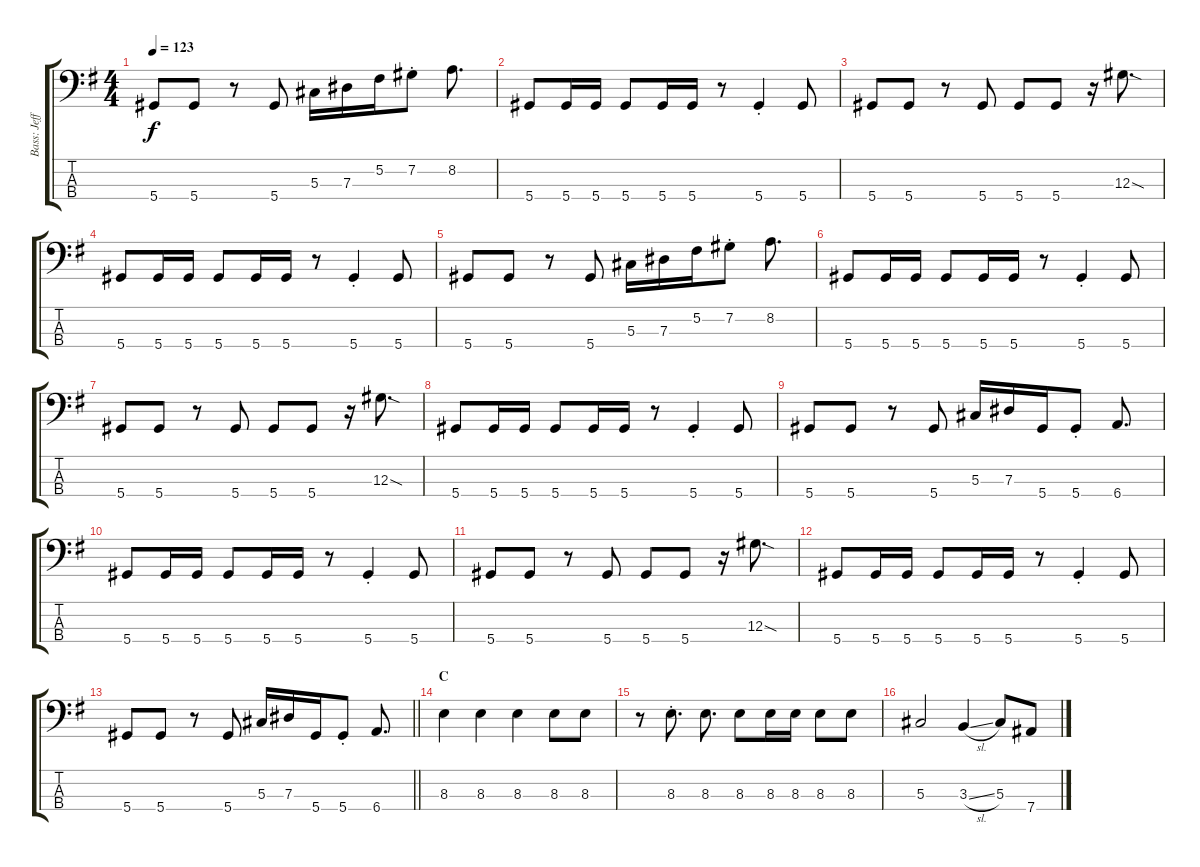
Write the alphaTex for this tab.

\track ("Bass: Jeff" "Bass: Jeff") {instrument electricbassfinger}
\staff {score tabs}
\tuning (Gb2 Db2 Ab1 Eb1) {hide}
\ts (4 4)
\tempo 123
\clef f4
\ks g
5.4.8{dy f} 5.4.8 r.8 5.4.8 5.3.16 7.3.16 5.2.16 7.2{st}.8 8.2.8{d} |
5.4.8 5.4.16 5.4.16 5.4.8 5.4.16 5.4.16 r.8 5.4{st}.4 5.4.8 |
5.4.8 5.4.8 r.8 5.4.8 5.4.8 5.4.8 r.16 12.3{sod}.8{d} |
5.4.8 5.4.16 5.4.16 5.4.8 5.4.16 5.4.16 r.8 5.4{st}.4 5.4.8 |
5.4.8 5.4.8 r.8 5.4.8 5.3.16 7.3.16 5.2.16 7.2{st}.8 8.2.8{d} |
5.4.8 5.4.16 5.4.16 5.4.8 5.4.16 5.4.16 r.8 5.4{st}.4 5.4.8 |
5.4.8 5.4.8 r.8 5.4.8 5.4.8 5.4.8 r.16 12.3{sod}.8{d} |
5.4.8 5.4.16 5.4.16 5.4.8 5.4.16 5.4.16 r.8 5.4{st}.4 5.4.8 |
5.4.8 5.4.8 r.8 5.4.8 5.3.16 7.3.16 5.4.16 5.4{st}.8 6.4.8{d} |
5.4.8 5.4.16 5.4.16 5.4.8 5.4.16 5.4.16 r.8 5.4{st}.4 5.4.8 |
5.4.8 5.4.8 r.8 5.4.8 5.4.8 5.4.8 r.16 12.3{sod}.8{d} |
5.4.8 5.4.16 5.4.16 5.4.8 5.4.16 5.4.16 r.8 5.4{st}.4 5.4.8 |
\barLineRight lightlight
5.4.8 5.4.8 r.8 5.4.8 5.3.16 7.3.16 5.4.16 5.4{st}.8 6.4.8{d} |
\section ("" "C")
8.3.4 8.3.4 8.3.4 8.3.8 8.3.8 |
r.8 8.3{st}.8{d} 8.3.8{d} 8.3.8 8.3.16 8.3.16 8.3.8 8.3.8 |
5.3.2 3.3{sl}.4 5.3.8 7.4.8
